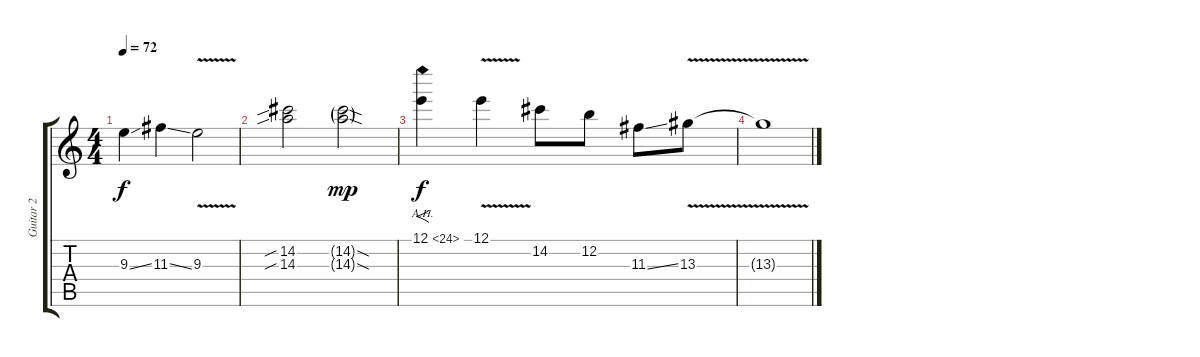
\track ("Guitar 2" "Guitar 2") {instrument electricguitarclean}
\staff {score tabs}
\tuning (E4 B3 G3 D3 A2 E2) {hide}
\ts (4 4)
\tempo 72
\clef g2
\ks c
9.3{ss}.4{dy f} 11.3{ss}.4 9.3{v}.2 |
(14.2{sib} 14.3{sib}).2 (14.2{sod g} 14.3{sod g}).2{dy mp} |
12.1{ah 12}.4{f dy f} 12.1{v}.4 14.2.8 12.2.8 11.3{ss}.8 13.3{v}.8 |
13.3{t}.1
